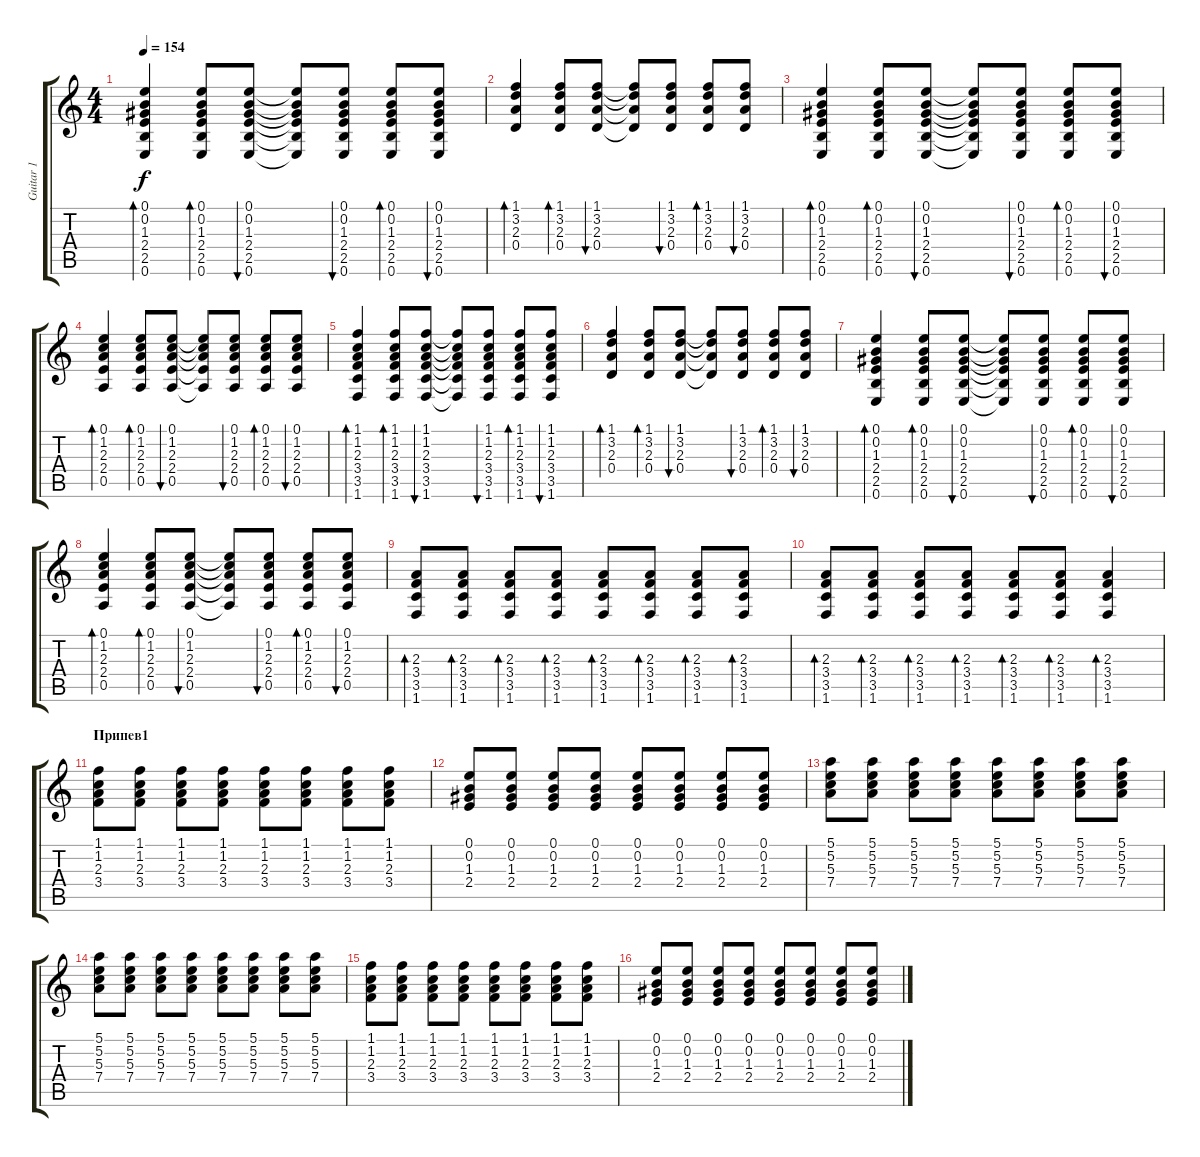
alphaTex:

\track ("Guitar 1" "Guitar 1") {instrument acousticguitarsteel}
\staff {score tabs}
\tuning (E4 B3 G3 D3 A2 E2) {hide}
\ts (4 4)
\tempo 154
\clef g2
\ks c
(0.1 0.2 1.3 2.4 2.5 0.6).4{bd 120 dy f} (0.1 0.2 1.3 2.4 2.5 0.6).8{bd 120} (0.1 0.2 1.3 2.4 2.5 0.6).8{bu 120} (0.1{t} 0.2{t} 1.3{t} 2.4{t} 2.5{t} 0.6{t}).8 (0.1 0.2 1.3 2.4 2.5 0.6).8{bu 120} (0.1 0.2 1.3 2.4 2.5 0.6).8{bd 120} (0.1 0.2 1.3 2.4 2.5 0.6).8{bu 120} |
(1.1 3.2 2.3 0.4).4{bd 120} (1.1 3.2 2.3 0.4).8{bd 120} (1.1 3.2 2.3 0.4).8{bu 120} (1.1{t} 3.2{t} 2.3{t} 0.4{t}).8 (1.1 3.2 2.3 0.4).8{bu 120} (1.1 3.2 2.3 0.4).8{bd 120} (1.1 3.2 2.3 0.4).8{bu 120} |
(0.1 0.2 1.3 2.4 2.5 0.6).4{bd 120} (0.1 0.2 1.3 2.4 2.5 0.6).8{bd 120} (0.1 0.2 1.3 2.4 2.5 0.6).8{bu 120} (0.1{t} 0.2{t} 1.3{t} 2.4{t} 2.5{t} 0.6{t}).8 (0.1 0.2 1.3 2.4 2.5 0.6).8{bu 120} (0.1 0.2 1.3 2.4 2.5 0.6).8{bd 120} (0.1 0.2 1.3 2.4 2.5 0.6).8{bu 120} |
(0.1 1.2 2.3 2.4 0.5).4{bd 120} (0.1 1.2 2.3 2.4 0.5).8{bd 120} (0.1 1.2 2.3 2.4 0.5).8{bu 120} (0.1{t} 1.2{t} 2.3{t} 2.4{t} 0.5{t}).8 (0.1 1.2 2.3 2.4 0.5).8{bu 120} (0.1 1.2 2.3 2.4 0.5).8{bd 120} (0.1 1.2 2.3 2.4 0.5).8{bu 120} |
(1.1 1.2 2.3 3.4 3.5 1.6).4{bd 120} (1.1 1.2 2.3 3.4 3.5 1.6).8{bd 120} (1.1 1.2 2.3 3.4 3.5 1.6).8{bu 120} (1.1{t} 1.2{t} 2.3{t} 3.4{t} 3.5{t} 1.6{t}).8 (1.1 1.2 2.3 3.4 3.5 1.6).8{bu 120} (1.1 1.2 2.3 3.4 3.5 1.6).8{bd 120} (1.1 1.2 2.3 3.4 3.5 1.6).8{bu 120} |
(1.1 3.2 2.3 0.4).4{bd 120} (1.1 3.2 2.3 0.4).8{bd 120} (1.1 3.2 2.3 0.4).8{bu 120} (1.1{t} 3.2{t} 2.3{t} 0.4{t}).8 (1.1 3.2 2.3 0.4).8{bu 120} (1.1 3.2 2.3 0.4).8{bd 120} (1.1 3.2 2.3 0.4).8{bu 120} |
(0.1 0.2 1.3 2.4 2.5 0.6).4{bd 120} (0.1 0.2 1.3 2.4 2.5 0.6).8{bd 120} (0.1 0.2 1.3 2.4 2.5 0.6).8{bu 120} (0.1{t} 0.2{t} 1.3{t} 2.4{t} 2.5{t} 0.6{t}).8 (0.1 0.2 1.3 2.4 2.5 0.6).8{bu 120} (0.1 0.2 1.3 2.4 2.5 0.6).8{bd 120} (0.1 0.2 1.3 2.4 2.5 0.6).8{bu 120} |
(0.1 1.2 2.3 2.4 0.5).4{bd 120} (0.1 1.2 2.3 2.4 0.5).8{bd 120} (0.1 1.2 2.3 2.4 0.5).8{bu 120} (0.1{t} 1.2{t} 2.3{t} 2.4{t} 0.5{t}).8 (0.1 1.2 2.3 2.4 0.5).8{bu 120} (0.1 1.2 2.3 2.4 0.5).8{bd 120} (0.1 1.2 2.3 2.4 0.5).8{bu 120} |
(2.3 3.4 3.5 1.6).8{bd 120} (2.3 3.4 3.5 1.6).8{bd 120} (2.3 3.4 3.5 1.6).8{bd 120} (2.3 3.4 3.5 1.6).8{bd 120} (2.3 3.4 3.5 1.6).8{bd 120} (2.3 3.4 3.5 1.6).8{bd 120} (2.3 3.4 3.5 1.6).8{bd 120} (2.3 3.4 3.5 1.6).8{bd 120} |
(2.3 3.4 3.5 1.6).8{bd 120} (2.3 3.4 3.5 1.6).8{bd 120} (2.3 3.4 3.5 1.6).8{bd 120} (2.3 3.4 3.5 1.6).8{bd 120} (2.3 3.4 3.5 1.6).8{bd 120} (2.3 3.4 3.5 1.6).8{bd 120} (2.3 3.4 3.5 1.6).4{bd 120} |
\section ("" "Припев1")
(1.1 1.2 2.3 3.4).8{volume 10} (1.1 1.2 2.3 3.4).8 (1.1 1.2 2.3 3.4).8 (1.1 1.2 2.3 3.4).8 (1.1 1.2 2.3 3.4).8 (1.1 1.2 2.3 3.4).8 (1.1 1.2 2.3 3.4).8 (1.1 1.2 2.3 3.4).8 |
(0.1 0.2 1.3 2.4).8 (0.1 0.2 1.3 2.4).8 (0.1 0.2 1.3 2.4).8 (0.1 0.2 1.3 2.4).8 (0.1 0.2 1.3 2.4).8 (0.1 0.2 1.3 2.4).8 (0.1 0.2 1.3 2.4).8 (0.1 0.2 1.3 2.4).8 |
(5.1 5.2 5.3 7.4).8 (5.1 5.2 5.3 7.4).8 (5.1 5.2 5.3 7.4).8 (5.1 5.2 5.3 7.4).8 (5.1 5.2 5.3 7.4).8 (5.1 5.2 5.3 7.4).8 (5.1 5.2 5.3 7.4).8 (5.1 5.2 5.3 7.4).8 |
(5.1 5.2 5.3 7.4).8 (5.1 5.2 5.3 7.4).8 (5.1 5.2 5.3 7.4).8 (5.1 5.2 5.3 7.4).8 (5.1 5.2 5.3 7.4).8 (5.1 5.2 5.3 7.4).8 (5.1 5.2 5.3 7.4).8 (5.1 5.2 5.3 7.4).8 |
(1.1 1.2 2.3 3.4).8 (1.1 1.2 2.3 3.4).8 (1.1 1.2 2.3 3.4).8 (1.1 1.2 2.3 3.4).8 (1.1 1.2 2.3 3.4).8 (1.1 1.2 2.3 3.4).8 (1.1 1.2 2.3 3.4).8 (1.1 1.2 2.3 3.4).8 |
(0.1 0.2 1.3 2.4).8 (0.1 0.2 1.3 2.4).8 (0.1 0.2 1.3 2.4).8 (0.1 0.2 1.3 2.4).8 (0.1 0.2 1.3 2.4).8 (0.1 0.2 1.3 2.4).8 (0.1 0.2 1.3 2.4).8 (0.1 0.2 1.3 2.4).8
